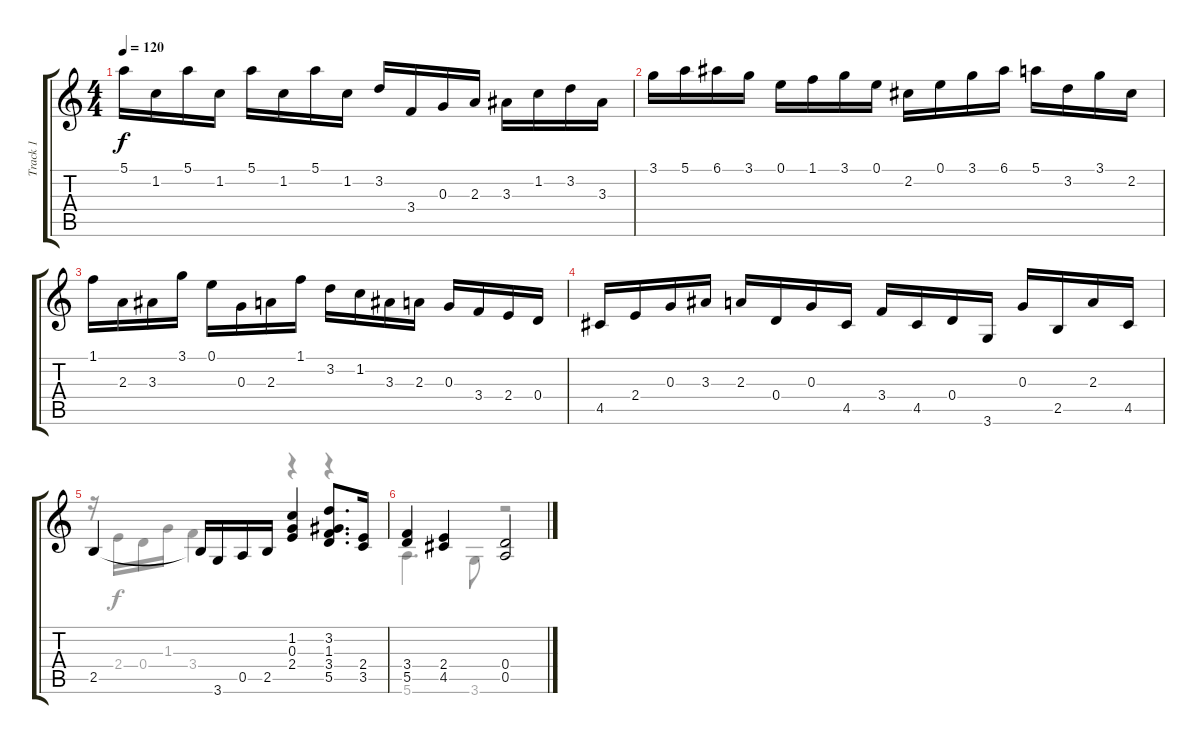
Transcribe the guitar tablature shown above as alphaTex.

\track ("Track 1" "Track 1") {instrument acousticguitarsteel}
\staff {score tabs}
\tuning (E4 B3 G3 D3 A2 E2) {hide}
\voice
\ts (4 4)
\tempo 120
\clef g2
\ks c
5.1.16{dy f} 1.2.16 5.1.16 1.2.16 5.1.16 1.2.16 5.1.16 1.2.16 3.2.16 3.4.16 0.3.16 2.3.16 3.3.16 1.2.16 3.2.16 3.3.16 |
3.1.16 5.1.16 6.1.16 3.1.16 0.1.16 1.1.16 3.1.16 0.1.16 2.2.16 0.1.16 3.1.16 6.1.16 5.1.16 3.2.16 3.1.16 2.2.16 |
1.1.16 2.3.16 3.3.16 3.1.16 0.1.16 0.3.16 2.3.16 1.1.16 3.2.16 1.2.16 3.3.16 2.3.16 0.3.16 3.4.16 2.4.16 0.4.16 |
4.5.16 2.4.16 0.3.16 3.3.16 2.3.16 0.4.16 0.3.16 4.5.16 3.4.16 4.5.16 0.4.16 3.6.16 0.3.16 2.5.16 2.3.16 4.5.16 |
2.5.4 2.5{t}.16 3.6.16 0.5.16 2.5.16 (1.2 0.3 2.4).4 (3.2 1.3 3.4 5.5).8{d} (2.4 3.5).16 |
(3.4 5.5).4 (2.4 4.5).4 (0.4 0.5).2
\voice
\clef g2
\ottava regular
\simile none
\ks c
|
|
|
|
r.16 2.4.16 0.4.16 1.3.16 3.4.4 r.4 r.4 |
5.6.4{d} 3.6.8 r.2
